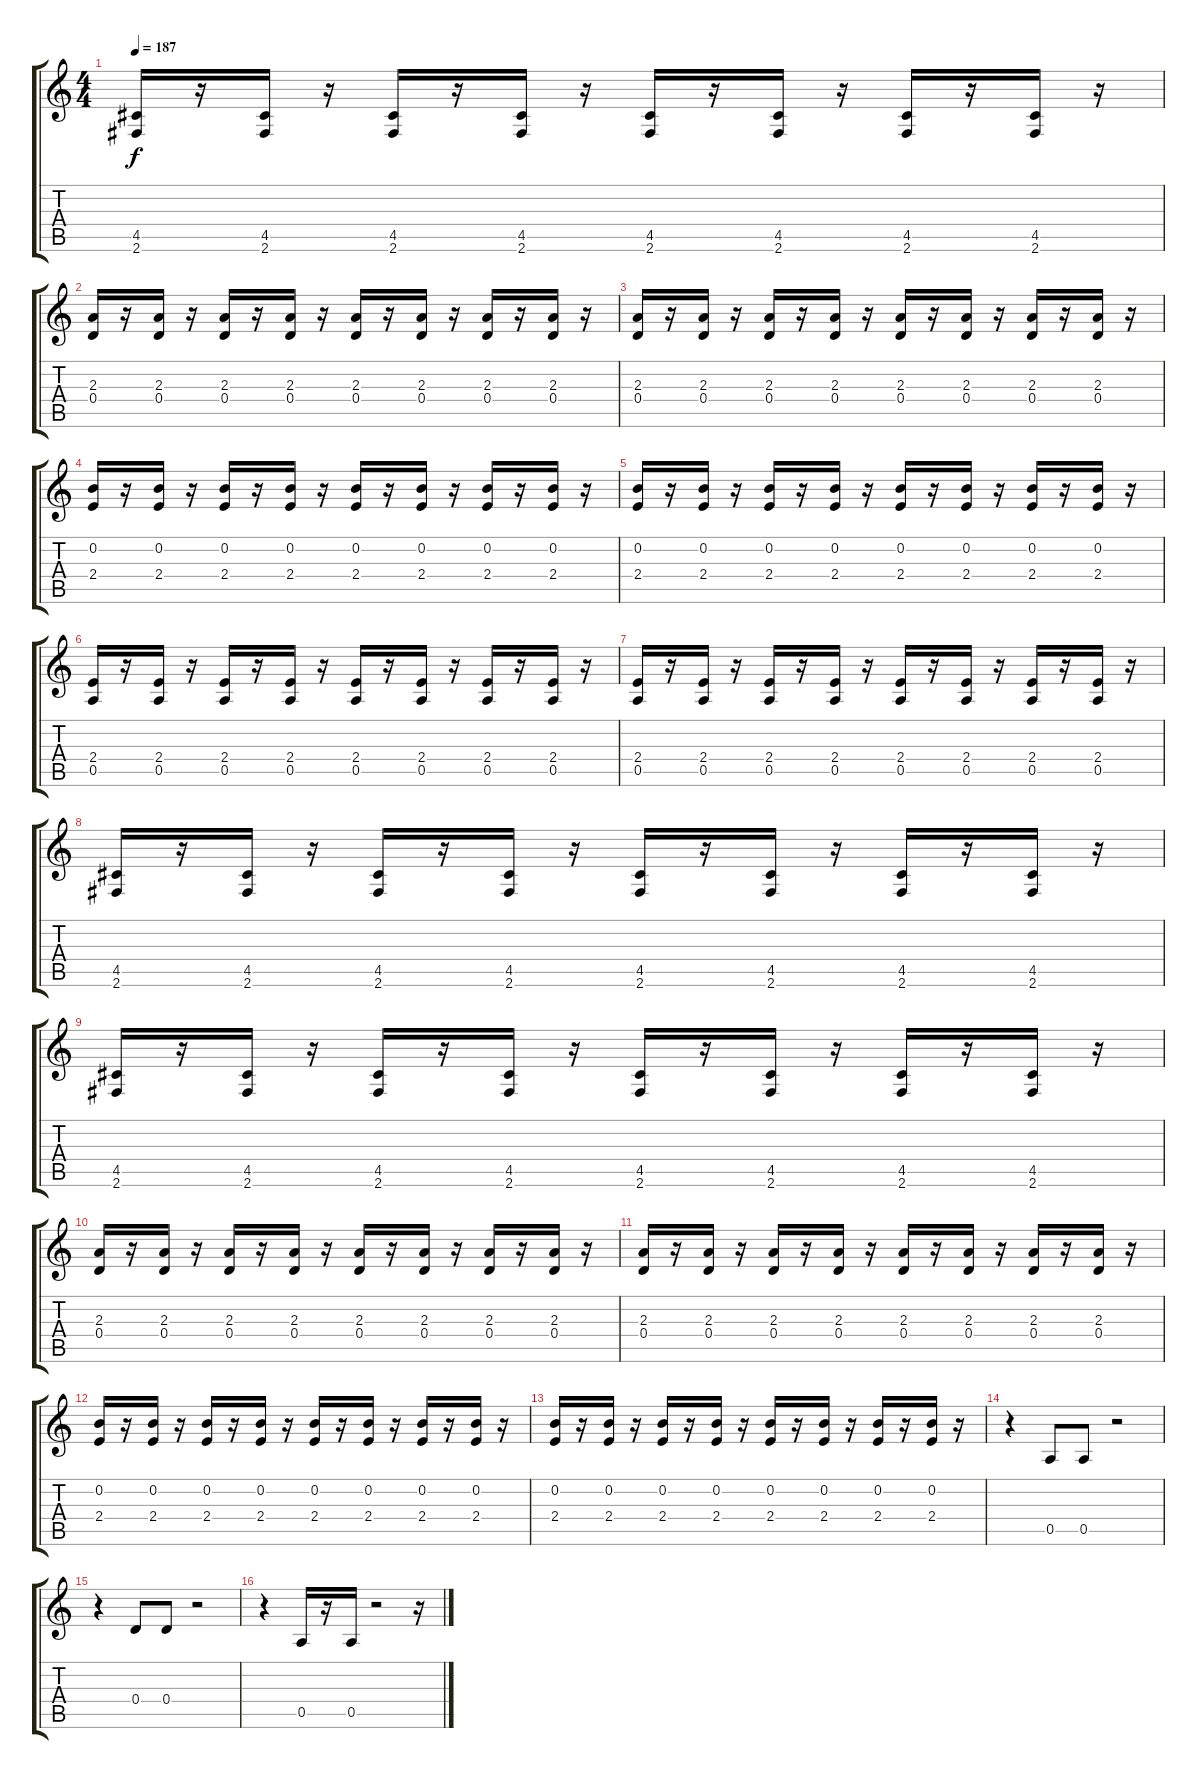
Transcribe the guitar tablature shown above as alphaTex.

\track "" {instrument overdrivenguitar}
\staff {score tabs}
\tuning (E4 B3 G3 D3 A2 E2) {hide}
\ts (4 4)
\tempo 187
\clef g2
\ks c
(4.5 2.6).16{dy f} r.16 (4.5 2.6).16 r.16 (4.5 2.6).16 r.16 (4.5 2.6).16 r.16 (4.5 2.6).16 r.16 (4.5 2.6).16 r.16 (4.5 2.6).16 r.16 (4.5 2.6).16 r.16 |
(2.3 0.4).16 r.16 (2.3 0.4).16 r.16 (2.3 0.4).16 r.16 (2.3 0.4).16 r.16 (2.3 0.4).16 r.16 (2.3 0.4).16 r.16 (2.3 0.4).16 r.16 (2.3 0.4).16 r.16 |
(2.3 0.4).16 r.16 (2.3 0.4).16 r.16 (2.3 0.4).16 r.16 (2.3 0.4).16 r.16 (2.3 0.4).16 r.16 (2.3 0.4).16 r.16 (2.3 0.4).16 r.16 (2.3 0.4).16 r.16 |
(0.2 2.4).16 r.16 (0.2 2.4).16 r.16 (0.2 2.4).16 r.16 (0.2 2.4).16 r.16 (0.2 2.4).16 r.16 (0.2 2.4).16 r.16 (0.2 2.4).16 r.16 (0.2 2.4).16 r.16 |
(0.2 2.4).16 r.16 (0.2 2.4).16 r.16 (0.2 2.4).16 r.16 (0.2 2.4).16 r.16 (0.2 2.4).16 r.16 (0.2 2.4).16 r.16 (0.2 2.4).16 r.16 (0.2 2.4).16 r.16 |
(2.4 0.5).16 r.16 (2.4 0.5).16 r.16 (2.4 0.5).16 r.16 (2.4 0.5).16 r.16 (2.4 0.5).16 r.16 (2.4 0.5).16 r.16 (2.4 0.5).16 r.16 (2.4 0.5).16 r.16 |
(2.4 0.5).16 r.16 (2.4 0.5).16 r.16 (2.4 0.5).16 r.16 (2.4 0.5).16 r.16 (2.4 0.5).16 r.16 (2.4 0.5).16 r.16 (2.4 0.5).16 r.16 (2.4 0.5).16 r.16 |
(4.5 2.6).16 r.16 (4.5 2.6).16 r.16 (4.5 2.6).16 r.16 (4.5 2.6).16 r.16 (4.5 2.6).16 r.16 (4.5 2.6).16 r.16 (4.5 2.6).16 r.16 (4.5 2.6).16 r.16 |
(4.5 2.6).16 r.16 (4.5 2.6).16 r.16 (4.5 2.6).16 r.16 (4.5 2.6).16 r.16 (4.5 2.6).16 r.16 (4.5 2.6).16 r.16 (4.5 2.6).16 r.16 (4.5 2.6).16 r.16 |
(2.3 0.4).16 r.16 (2.3 0.4).16 r.16 (2.3 0.4).16 r.16 (2.3 0.4).16 r.16 (2.3 0.4).16 r.16 (2.3 0.4).16 r.16 (2.3 0.4).16 r.16 (2.3 0.4).16 r.16 |
(2.3 0.4).16 r.16 (2.3 0.4).16 r.16 (2.3 0.4).16 r.16 (2.3 0.4).16 r.16 (2.3 0.4).16 r.16 (2.3 0.4).16 r.16 (2.3 0.4).16 r.16 (2.3 0.4).16 r.16 |
(0.2 2.4).16 r.16 (0.2 2.4).16 r.16 (0.2 2.4).16 r.16 (0.2 2.4).16 r.16 (0.2 2.4).16 r.16 (0.2 2.4).16 r.16 (0.2 2.4).16 r.16 (0.2 2.4).16 r.16 |
(0.2 2.4).16 r.16 (0.2 2.4).16 r.16 (0.2 2.4).16 r.16 (0.2 2.4).16 r.16 (0.2 2.4).16 r.16 (0.2 2.4).16 r.16 (0.2 2.4).16 r.16 (0.2 2.4).16 r.16 |
r.4 0.5.8 0.5.8 r.2 |
r.4 0.4.8 0.4.8 r.2 |
r.4 0.5.16 r.16 0.5.16 r.2 r.16
